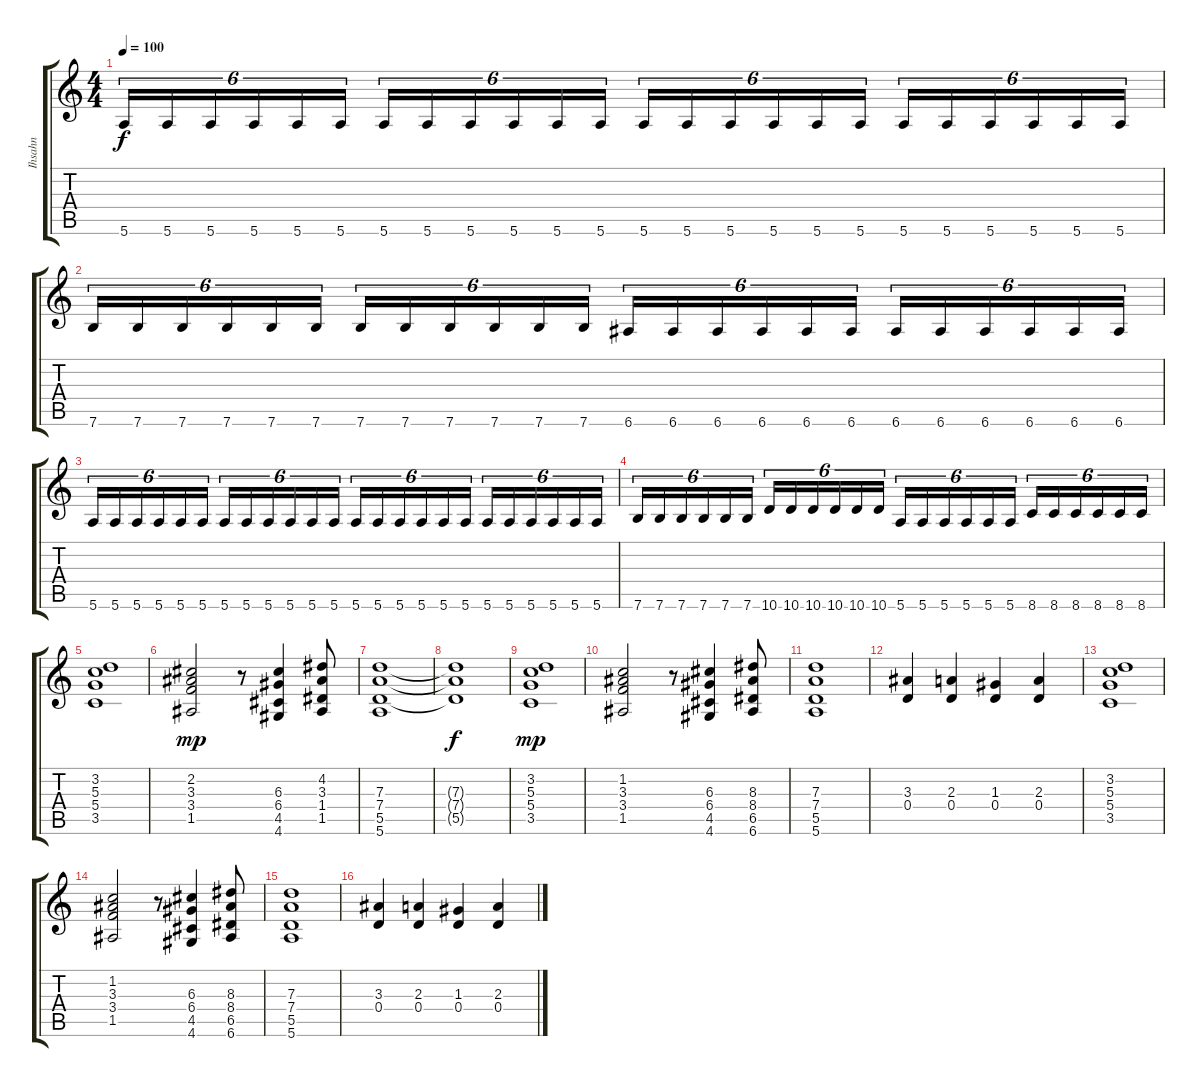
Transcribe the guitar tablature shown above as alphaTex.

\track ("Ihsahn" "Ihsahn") {instrument distortionguitar}
\staff {score tabs}
\tuning (E4 B3 G3 D3 A2 E2) {hide}
\ts (4 4)
\tempo 100
\clef g2
\ks c
5.6.16{tu (6 4) dy f} 5.6.16{tu (6 4)} 5.6.16{tu (6 4)} 5.6.16{tu (6 4)} 5.6.16{tu (6 4)} 5.6.16{tu (6 4)} 5.6.16{tu (6 4)} 5.6.16{tu (6 4)} 5.6.16{tu (6 4)} 5.6.16{tu (6 4)} 5.6.16{tu (6 4)} 5.6.16{tu (6 4)} 5.6.16{tu (6 4)} 5.6.16{tu (6 4)} 5.6.16{tu (6 4)} 5.6.16{tu (6 4)} 5.6.16{tu (6 4)} 5.6.16{tu (6 4)} 5.6.16{tu (6 4)} 5.6.16{tu (6 4)} 5.6.16{tu (6 4)} 5.6.16{tu (6 4)} 5.6.16{tu (6 4)} 5.6.16{tu (6 4)} |
7.6.16{tu (6 4)} 7.6.16{tu (6 4)} 7.6.16{tu (6 4)} 7.6.16{tu (6 4)} 7.6.16{tu (6 4)} 7.6.16{tu (6 4)} 7.6.16{tu (6 4)} 7.6.16{tu (6 4)} 7.6.16{tu (6 4)} 7.6.16{tu (6 4)} 7.6.16{tu (6 4)} 7.6.16{tu (6 4)} 6.6.16{tu (6 4)} 6.6.16{tu (6 4)} 6.6.16{tu (6 4)} 6.6.16{tu (6 4)} 6.6.16{tu (6 4)} 6.6.16{tu (6 4)} 6.6.16{tu (6 4)} 6.6.16{tu (6 4)} 6.6.16{tu (6 4)} 6.6.16{tu (6 4)} 6.6.16{tu (6 4)} 6.6.16{tu (6 4)} |
5.6.16{tu (6 4)} 5.6.16{tu (6 4)} 5.6.16{tu (6 4)} 5.6.16{tu (6 4)} 5.6.16{tu (6 4)} 5.6.16{tu (6 4)} 5.6.16{tu (6 4)} 5.6.16{tu (6 4)} 5.6.16{tu (6 4)} 5.6.16{tu (6 4)} 5.6.16{tu (6 4)} 5.6.16{tu (6 4)} 5.6.16{tu (6 4)} 5.6.16{tu (6 4)} 5.6.16{tu (6 4)} 5.6.16{tu (6 4)} 5.6.16{tu (6 4)} 5.6.16{tu (6 4)} 5.6.16{tu (6 4)} 5.6.16{tu (6 4)} 5.6.16{tu (6 4)} 5.6.16{tu (6 4)} 5.6.16{tu (6 4)} 5.6.16{tu (6 4)} |
7.6.16{tu (6 4)} 7.6.16{tu (6 4)} 7.6.16{tu (6 4)} 7.6.16{tu (6 4)} 7.6.16{tu (6 4)} 7.6.16{tu (6 4)} 10.6.16{tu (6 4)} 10.6.16{tu (6 4)} 10.6.16{tu (6 4)} 10.6.16{tu (6 4)} 10.6.16{tu (6 4)} 10.6.16{tu (6 4)} 5.6.16{tu (6 4)} 5.6.16{tu (6 4)} 5.6.16{tu (6 4)} 5.6.16{tu (6 4)} 5.6.16{tu (6 4)} 5.6.16{tu (6 4)} 8.6.16{tu (6 4)} 8.6.16{tu (6 4)} 8.6.16{tu (6 4)} 8.6.16{tu (6 4)} 8.6.16{tu (6 4)} 8.6.16{tu (6 4)} |
(3.2 5.3 5.4 3.5).1 |
(2.2 3.3 3.4 1.5).2{dy mp} r.8 (6.3 6.4 4.5 4.6).4 (4.2 3.3 1.4 1.5).8 |
(7.3 7.4 5.5 5.6).1 |
(7.3{t} 7.4{t} 5.5{t}).1{dy f} |
(3.2 5.3 5.4 3.5).1{dy mp} |
(1.2 3.3 3.4 1.5).2 r.8 (6.3 6.4 4.5 4.6).4 (8.3 8.4 6.5 6.6).8 |
(7.3 7.4 5.5 5.6).1 |
(3.3 0.4).4 (2.3 0.4).4 (1.3 0.4).4 (2.3 0.4).4 |
(3.2 5.3 5.4 3.5).1 |
(1.2 3.3 3.4 1.5).2 r.8 (6.3 6.4 4.5 4.6).4 (8.3 8.4 6.5 6.6).8 |
(7.3 7.4 5.5 5.6).1 |
(3.3 0.4).4 (2.3 0.4).4 (1.3 0.4).4 (2.3 0.4).4
